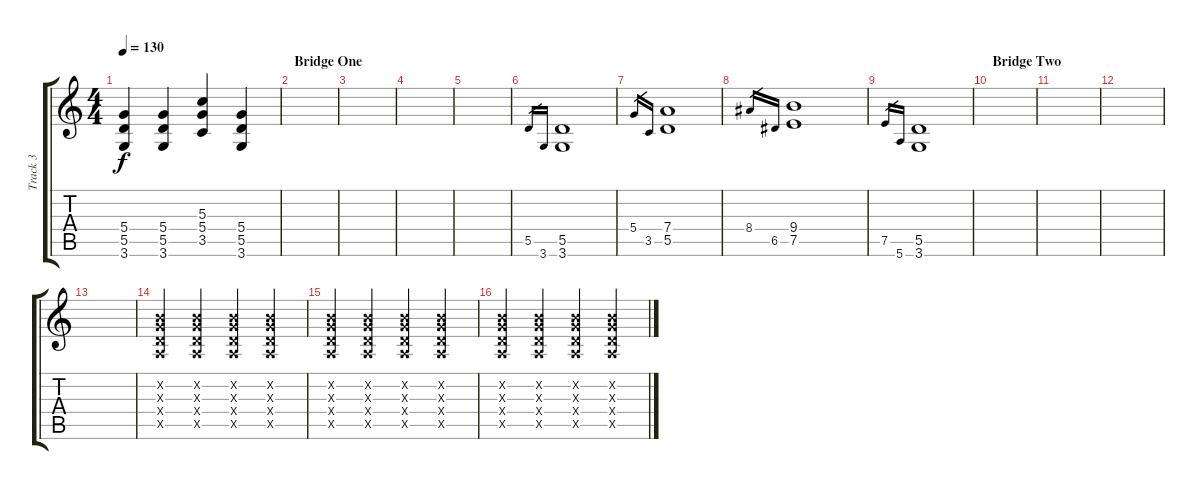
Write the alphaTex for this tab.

\track ("Track 3" "Track 3") {instrument overdrivenguitar}
\staff {score tabs}
\tuning (E4 B3 G3 D3 A2 E2) {hide}
\ts (4 4)
\tempo 130
\clef g2
\ks c
(5.4 5.5 3.6).4{dy f} (5.4 5.5 3.6).4 (5.3 5.4 3.5).4 (5.4 5.5 3.6).4 |
\section ("" "Bridge One")
|
|
|
|
5.5.16{gr} 3.6.16{gr} (5.5 3.6).1{volume 10} |
5.4.16{gr} 3.5.16{gr} (7.4 5.5).1 |
8.4.16{gr} 6.5.16{gr} (9.4 7.5).1 |
7.5.16{gr} 5.6.16{gr} (5.5 3.6).1 |
\section ("" "Bridge Two")
|
|
|
|
(0.2{x} 0.3{x} 0.4{x} 0.5{x}).4 (0.2{x} 0.3{x} 0.4{x} 0.5{x}).4 (0.2{x} 0.3{x} 0.4{x} 0.5{x}).4 (0.2{x} 0.3{x} 0.4{x} 0.5{x}).4 |
(0.2{x} 0.3{x} 0.4{x} 0.5{x}).4 (0.2{x} 0.3{x} 0.4{x} 0.5{x}).4 (0.2{x} 0.3{x} 0.4{x} 0.5{x}).4 (0.2{x} 0.3{x} 0.4{x} 0.5{x}).4 |
(0.2{x} 0.3{x} 0.4{x} 0.5{x}).4 (0.2{x} 0.3{x} 0.4{x} 0.5{x}).4 (0.2{x} 0.3{x} 0.4{x} 0.5{x}).4 (0.2{x} 0.3{x} 0.4{x} 0.5{x}).4
